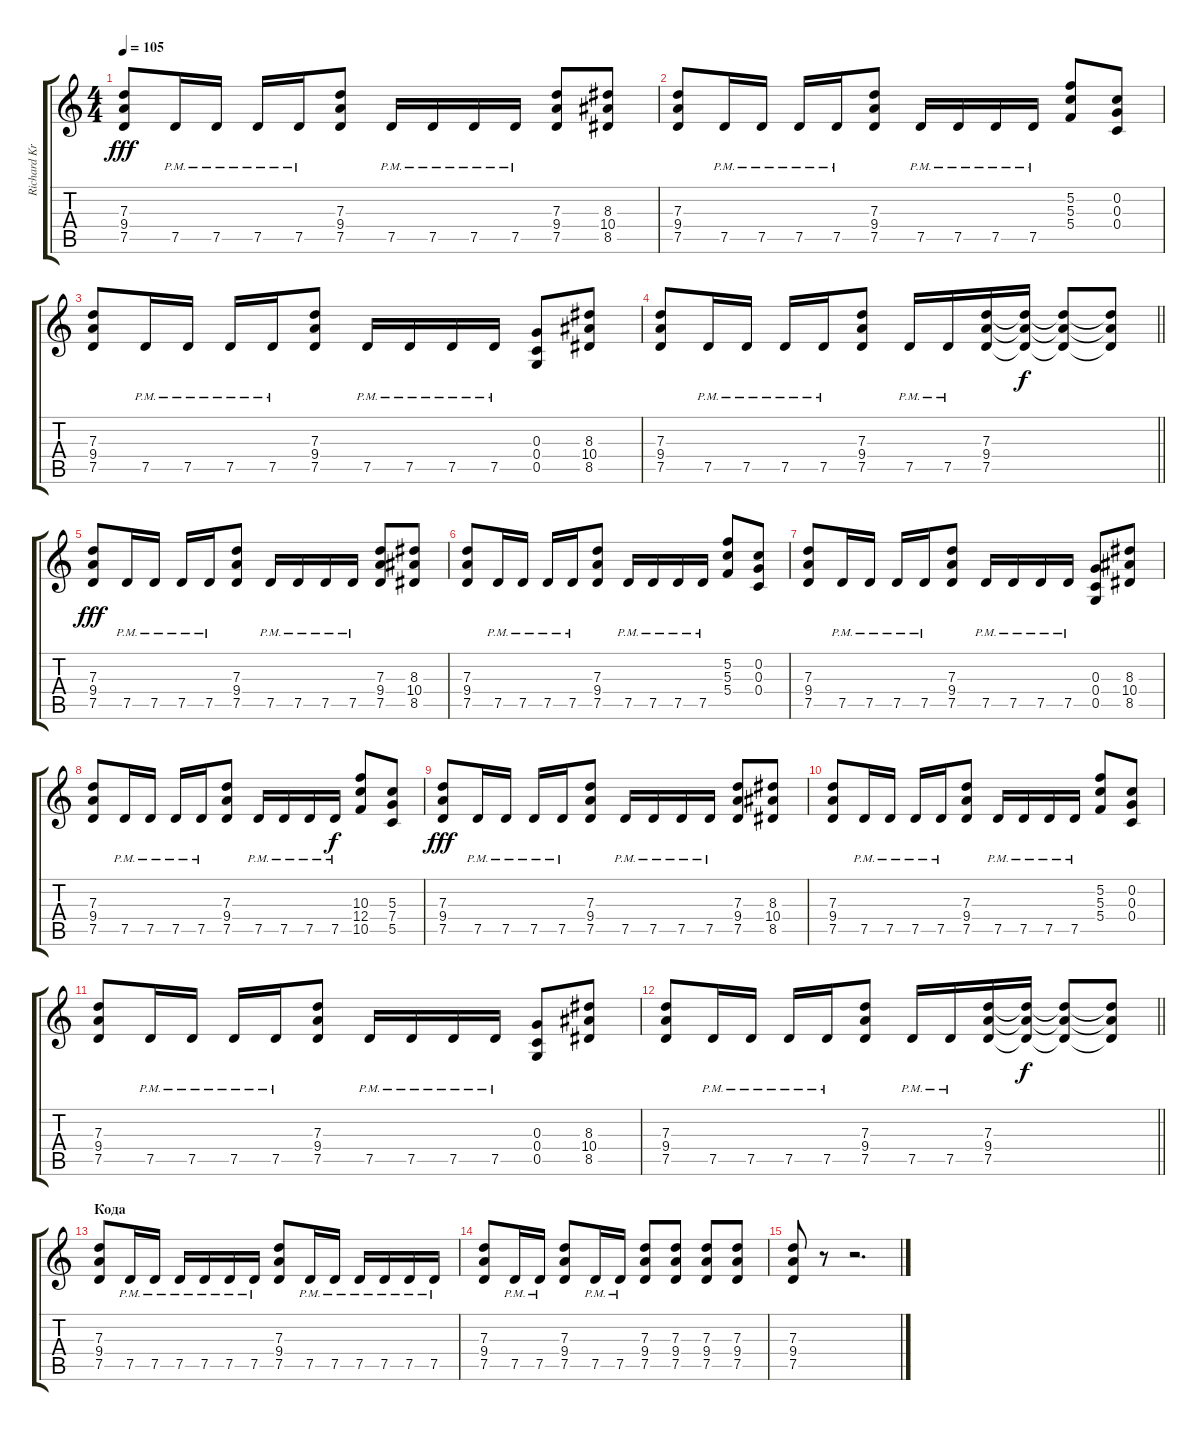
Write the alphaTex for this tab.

\track ("Richard Kruspe" "Richard Kr") {instrument distortionguitar}
\staff {score tabs}
\tuning (E4 C4 G3 C3 G2 C2) {hide}
\ts (4 4)
\tempo 105
\clef g2
\ks c
(7.3 9.4 7.5).8{dy fff balance 0} 7.5{pm}.16 7.5{pm}.16 7.5{pm}.16 7.5{pm}.16 (7.3 9.4 7.5).8 7.5{pm}.16 7.5{pm}.16 7.5{pm}.16 7.5{pm}.16 (7.3 9.4 7.5).8 (8.3 10.4 8.5).8 |
(7.3 9.4 7.5).8 7.5{pm}.16 7.5{pm}.16 7.5{pm}.16 7.5{pm}.16 (7.3 9.4 7.5).8 7.5{pm}.16 7.5{pm}.16 7.5{pm}.16 7.5{pm}.16 (5.2 5.3 5.4).8 (0.2 0.3 0.4).8 |
(7.3 9.4 7.5).8{balance 0} 7.5{pm}.16 7.5{pm}.16 7.5{pm}.16 7.5{pm}.16 (7.3 9.4 7.5).8 7.5{pm}.16 7.5{pm}.16 7.5{pm}.16 7.5{pm}.16 (0.3 0.4 0.5).8 (8.3 10.4 8.5).8 |
\barLineRight lightlight
(7.3 9.4 7.5).8 7.5{pm}.16 7.5{pm}.16 7.5{pm}.16 7.5{pm}.16 (7.3 9.4 7.5).8 7.5{pm}.16 7.5{pm}.16 (7.3 9.4 7.5).16 (7.3{t} 9.4{t} 7.5{t}).16{dy f} (7.3{t} 9.4{t} 7.5{t}).8 (7.3{t} 9.4{t} 7.5{t}).8 |
(7.3 9.4 7.5).8{dy fff balance 16 instrument distortionguitar} 7.5{pm}.16 7.5{pm}.16 7.5{pm}.16 7.5{pm}.16 (7.3 9.4 7.5).8 7.5{pm}.16 7.5{pm}.16 7.5{pm}.16 7.5{pm}.16 (7.3 9.4 7.5).8 (8.3 10.4 8.5).8 |
(7.3 9.4 7.5).8 7.5{pm}.16 7.5{pm}.16 7.5{pm}.16 7.5{pm}.16 (7.3 9.4 7.5).8 7.5{pm}.16 7.5{pm}.16 7.5{pm}.16 7.5{pm}.16 (5.2 5.3 5.4).8 (0.2 0.3 0.4).8 |
(7.3 9.4 7.5).8{balance 16} 7.5{pm}.16 7.5{pm}.16 7.5{pm}.16 7.5{pm}.16 (7.3 9.4 7.5).8 7.5{pm}.16 7.5{pm}.16 7.5{pm}.16 7.5{pm}.16 (0.3 0.4 0.5).8 (8.3 10.4 8.5).8 |
(7.3 9.4 7.5).8 7.5{pm}.16 7.5{pm}.16 7.5{pm}.16 7.5{pm}.16 (7.3 9.4 7.5).8 7.5{pm}.16 7.5{pm}.16 7.5{pm}.16 7.5{pm}.16{dy f} (10.3 12.4 10.5).8 (5.3 7.4 5.5).8 |
(7.3 9.4 7.5).8{dy fff balance 0} 7.5{pm}.16 7.5{pm}.16 7.5{pm}.16 7.5{pm}.16 (7.3 9.4 7.5).8 7.5{pm}.16 7.5{pm}.16 7.5{pm}.16 7.5{pm}.16 (7.3 9.4 7.5).8 (8.3 10.4 8.5).8 |
(7.3 9.4 7.5).8 7.5{pm}.16 7.5{pm}.16 7.5{pm}.16 7.5{pm}.16 (7.3 9.4 7.5).8 7.5{pm}.16 7.5{pm}.16 7.5{pm}.16 7.5{pm}.16 (5.2 5.3 5.4).8 (0.2 0.3 0.4).8 |
(7.3 9.4 7.5).8{balance 0} 7.5{pm}.16 7.5{pm}.16 7.5{pm}.16 7.5{pm}.16 (7.3 9.4 7.5).8 7.5{pm}.16 7.5{pm}.16 7.5{pm}.16 7.5{pm}.16 (0.3 0.4 0.5).8 (8.3 10.4 8.5).8 |
\barLineRight lightlight
(7.3 9.4 7.5).8 7.5{pm}.16 7.5{pm}.16 7.5{pm}.16 7.5{pm}.16 (7.3 9.4 7.5).8 7.5{pm}.16 7.5{pm}.16 (7.3 9.4 7.5).16 (7.3{t} 9.4{t} 7.5{t}).16{dy f} (7.3{t} 9.4{t} 7.5{t}).8 (7.3{t} 9.4{t} 7.5{t}).8 |
\section ("" "Кода")
(7.3 9.4 7.5).8 7.5{pm}.16 7.5{pm}.16 7.5{pm}.16 7.5{pm}.16 7.5{pm}.16 7.5{pm}.16 (7.3 9.4 7.5).8 7.5{pm}.16 7.5{pm}.16 7.5{pm}.16 7.5{pm}.16 7.5{pm}.16 7.5{pm}.16 |
(7.3 9.4 7.5).8 7.5{pm}.16 7.5{pm}.16 (7.3 9.4 7.5).8 7.5{pm}.16 7.5{pm}.16 (7.3 9.4 7.5).8 (7.3 9.4 7.5).8 (7.3 9.4 7.5).8 (7.3 9.4 7.5).8 |
(7.3 9.4 7.5).8 r.8 r.2{d}
